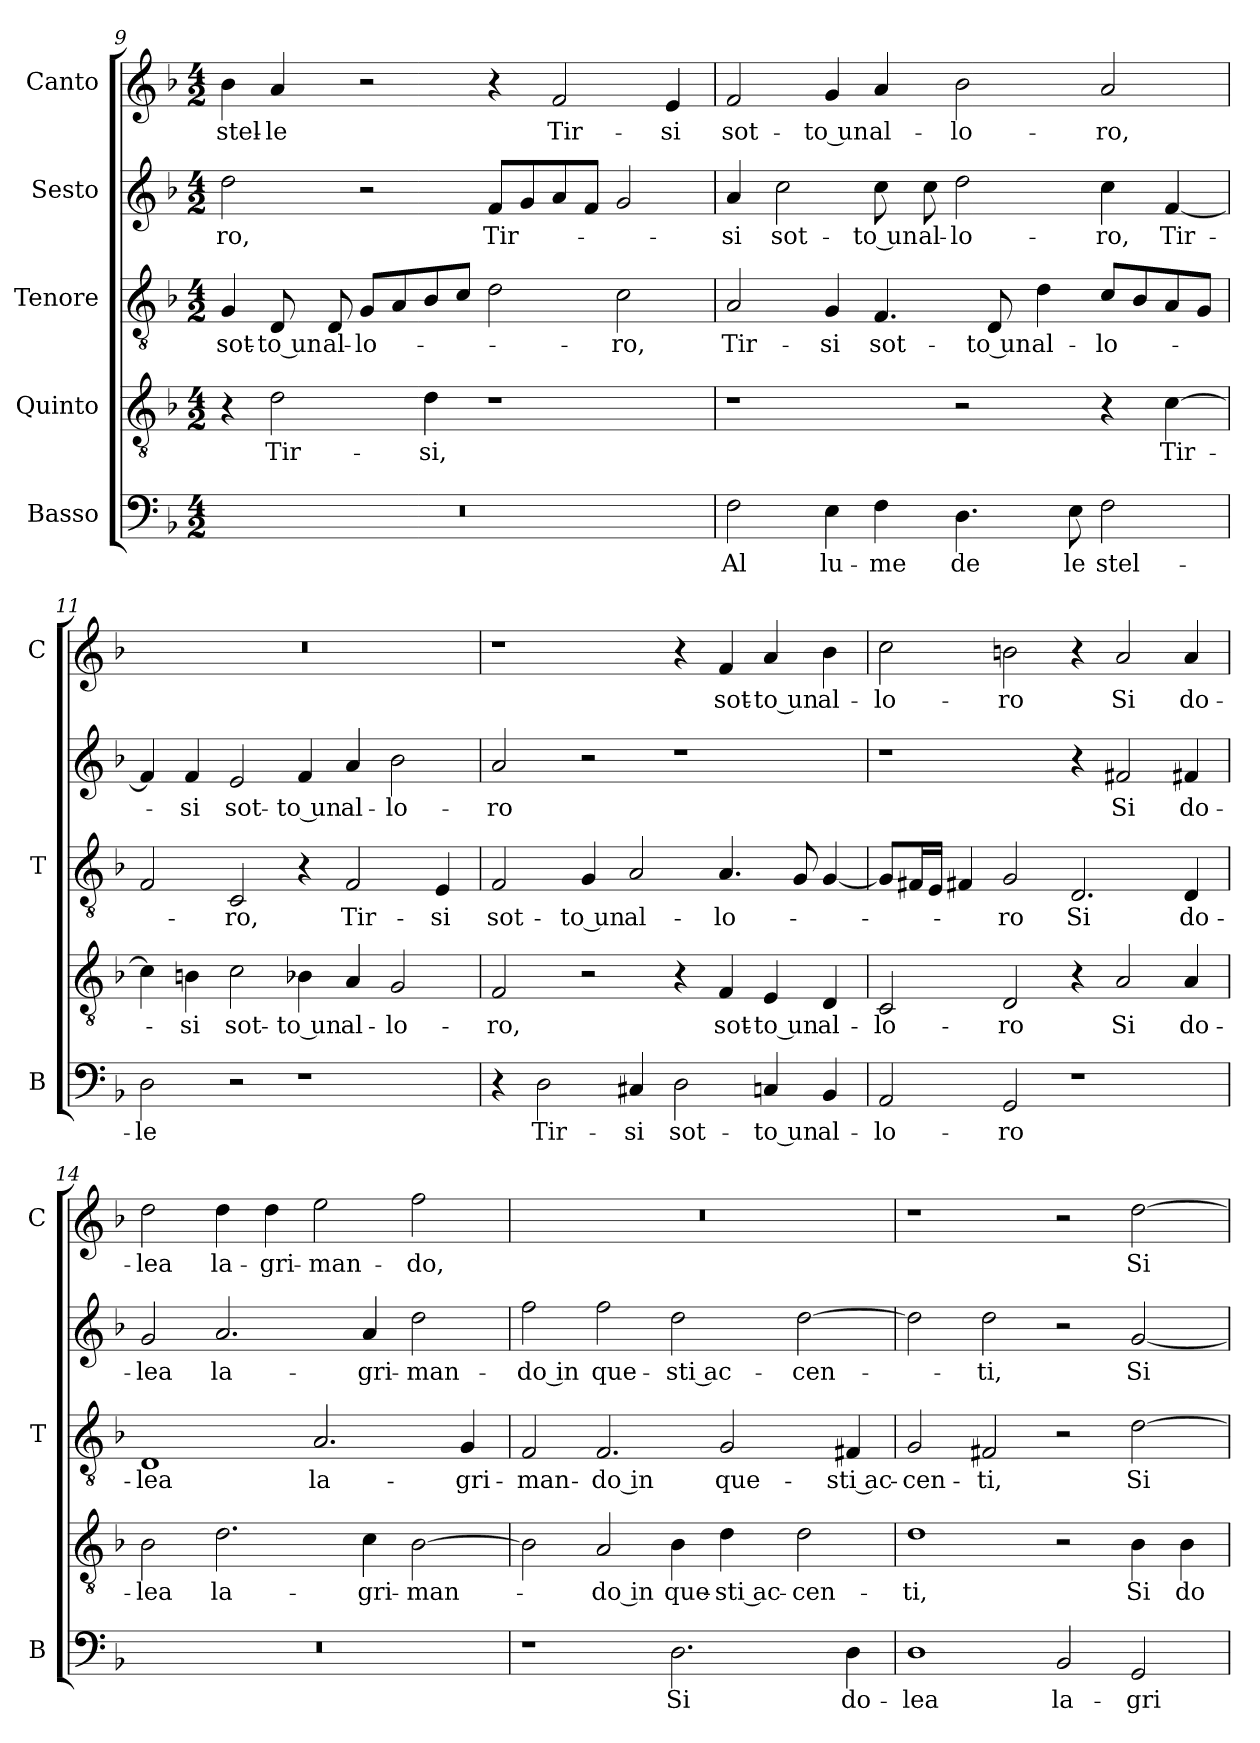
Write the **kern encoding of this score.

**kern	**text	**kern	**text	**kern	**text	**kern	**text	**kern	**text
*part5	*part5	*part4	*part4	*part3	*part3	*part2	*part2	*part1	*part1
*staff5	*staff5	*staff4	*staff4	*staff3	*staff3	*staff2	*staff2	*staff1	*staff1
*I"Basso	*	*I"Quinto	*	*I"Tenore	*	*I"Sesto	*	*I"Canto	*
*I'B	*	*	*	*I'T	*	*	*	*I'C	*
*clefF4	*	*clefGv2	*	*clefGv2	*	*clefG2	*	*clefG2	*
*k[b-]	*	*k[b-]	*	*k[b-]	*	*k[b-]	*	*k[b-]	*
*F:	*	*F:	*	*F:	*	*F:	*	*F:	*
*M4/2	*	*M4/2	*	*M4/2	*	*M4/2	*	*M4/2	*
=9	=9	=9	=9	=9	=9	=9	=9	=9	=9
0r	.	4r	.	4G	sot-	2dd	-ro,	4b-	stel-
.	.	2d	Tir-	8D	-to un	.	.	4a	-le
.	.	.	.	8D	al-	.	.	.	.
.	.	.	.	8GL	-lo-	2r	.	2r	.
.	.	.	.	8A	.	.	.	.	.
.	.	4d	-si,	8B-	.	.	.	.	.
.	.	.	.	8cJ	.	.	.	.	.
.	.	1r	.	2d	.	8fL	Tir-	4r	.
.	.	.	.	.	.	8g	.	.	.
.	.	.	.	.	.	8a	.	2f	Tir-
.	.	.	.	.	.	8fJ	.	.	.
.	.	.	.	2c	-ro,	2g	.	.	.
.	.	.	.	.	.	.	.	4e	-si
=10	=10	=10	=10	=10	=10	=10	=10	=10	=10
2F	Al	1r	.	2A	Tir-	4a	-si	2f	sot-
.	.	.	.	.	.	2cc	sot-	.	.
4E	lu-	.	.	4G	-si	.	.	4g	-to un
4F	-me	.	.	4.F	sot-	8cc	-to un	4a	al-
.	.	.	.	.	.	8cc	al-	.	.
4.D	de	2r	.	.	.	2dd	-lo-	2b-	-lo-
.	.	.	.	8D	-to un	.	.	.	.
.	.	.	.	4d	al-	.	.	.	.
8E	le	.	.	.	.	.	.	.	.
2F	stel-	4r	.	8cL	-lo-	4cc	-ro,	2a	-ro,
.	.	.	.	8B-	.	.	.	.	.
.	.	[4c	Tir-	8A	.	[4f	Tir-	.	.
.	.	.	.	8GJ	.	.	.	.	.
=11	=11	=11	=11	=11	=11	=11	=11	=11	=11
2D	-le	4c]	.	2F	.	4f]	.	0r	.
.	.	4Bn	-si	.	.	4f	-si	.	.
2r	.	2c	sot-	2C	-ro,	2e	sot-	.	.
1r	.	4B-X	-to un	4r	.	4f	-to un	.	.
.	.	4A	al-	2F	Tir-	4a	al-	.	.
.	.	2G	-lo-	.	.	2b-	-lo-	.	.
.	.	.	.	4E	-si	.	.	.	.
=12	=12	=12	=12	=12	=12	=12	=12	=12	=12
4r	.	2F	-ro,	2F	sot-	2a	-ro	1r	.
2D	Tir-	.	.	.	.	.	.	.	.
.	.	2r	.	4G	-to un	2r	.	.	.
4C#X	-si	.	.	2A	al-	.	.	.	.
2D	sot-	4r	.	.	.	1r	.	4r	.
.	.	4F	sot-	4.A	-lo-	.	.	4f	sot-
4Cn	-to un	4E	-to un	.	.	.	.	4a	-to un
.	.	.	.	8G	.	.	.	.	.
4BB-	al-	4D	al-	[4G	.	.	.	4b-	al-
=13	=13	=13	=13	=13	=13	=13	=13	=13	=13
2AA	-lo-	2C	-lo-	8GL]	.	1r	.	2cc	-lo-
.	.	.	.	16F#XL	.	.	.	.	.
.	.	.	.	16EJJ	.	.	.	.	.
.	.	.	.	4F#X	.	.	.	.	.
2GG	-ro	2D	-ro	2G	-ro	.	.	2bn	-ro
1r	.	4r	.	2.D	Si	4r	.	4r	.
.	.	2A	Si	.	.	2f#X	Si	2a	Si
.	.	4A	do-	4D	do-	4f#X	do-	4a	do-
=14	=14	=14	=14	=14	=14	=14	=14	=14	=14
0r	.	2B-	-lea	1D	-lea	2g	-lea	2dd	-lea
.	.	2.d	la-	.	.	2.a	la-	4dd	la-
.	.	.	.	.	.	.	.	4dd	-gri-
.	.	.	.	2.A	la-	.	.	2ee	-man-
.	.	4c	-gri-	.	.	4a	-gri-	.	.
.	.	[2B-	-man-	.	.	2dd	-man-	2ff	-do,
.	.	.	.	4G	-gri-	.	.	.	.
=15	=15	=15	=15	=15	=15	=15	=15	=15	=15
1r	.	2B-]	.	2F	-man-	2ff	-do in	0r	.
.	.	2A	-do in	2.F	-do in	2ff	que-	.	.
2.D	Si	4B-	que-	.	.	2dd	-sti ac-	.	.
.	.	4d	-sti ac-	2G	que-	.	.	.	.
.	.	2d	-cen-	.	.	[2dd	-cen-	.	.
4D	do-	.	.	4F#X	-sti ac-	.	.	.	.
=16	=16	=16	=16	=16	=16	=16	=16	=16	=16
1D	-lea	1d	-ti,	2G	-cen-	2dd]	.	1r	.
.	.	.	.	2F#X	-ti,	2dd	-ti,	.	.
2BB-	la-	2r	.	2r	.	2r	.	2r	.
2GG	-gri-	4B-	Si	[2d	Si	[2g	Si	[2dd	Si
.	.	4B-	do-	.	.	.	.	.	.
=	=	=	=	=	=	=	=	=	=
*-	*-	*-	*-	*-	*-	*-	*-	*-	*-
